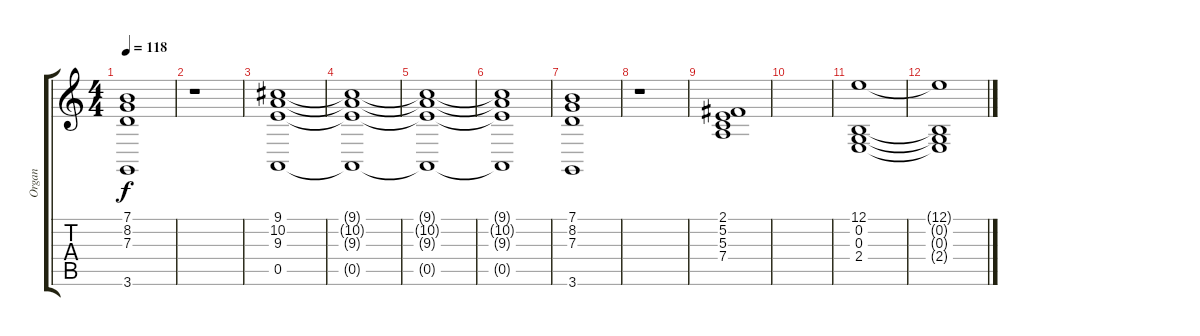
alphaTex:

\track ("Organ" "Organ") {instrument recorder}
\staff {score tabs}
\tuning (E4 B3 G3 D3 A2 E2) {hide}
\ts (4 4)
\tempo 118
\clef g2
\ks c
(7.1 8.2 7.3 3.6).1{dy f} |
r.1 |
(9.1 10.2 9.3 0.5).1 |
(9.1{t} 10.2{t} 9.3{t} 0.5{t}).1 |
(9.1{t} 10.2{t} 9.3{t} 0.5{t}).1 |
(9.1{t} 10.2{t} 9.3{t} 0.5{t}).1 |
(7.1 8.2 7.3 3.6).1 |
r.1 |
(2.1 5.2 5.3 7.4).1 |
|
(12.1 0.2 0.3 2.4).1 |
(12.1{t} 0.2{t} 0.3{t} 2.4{t}).1
